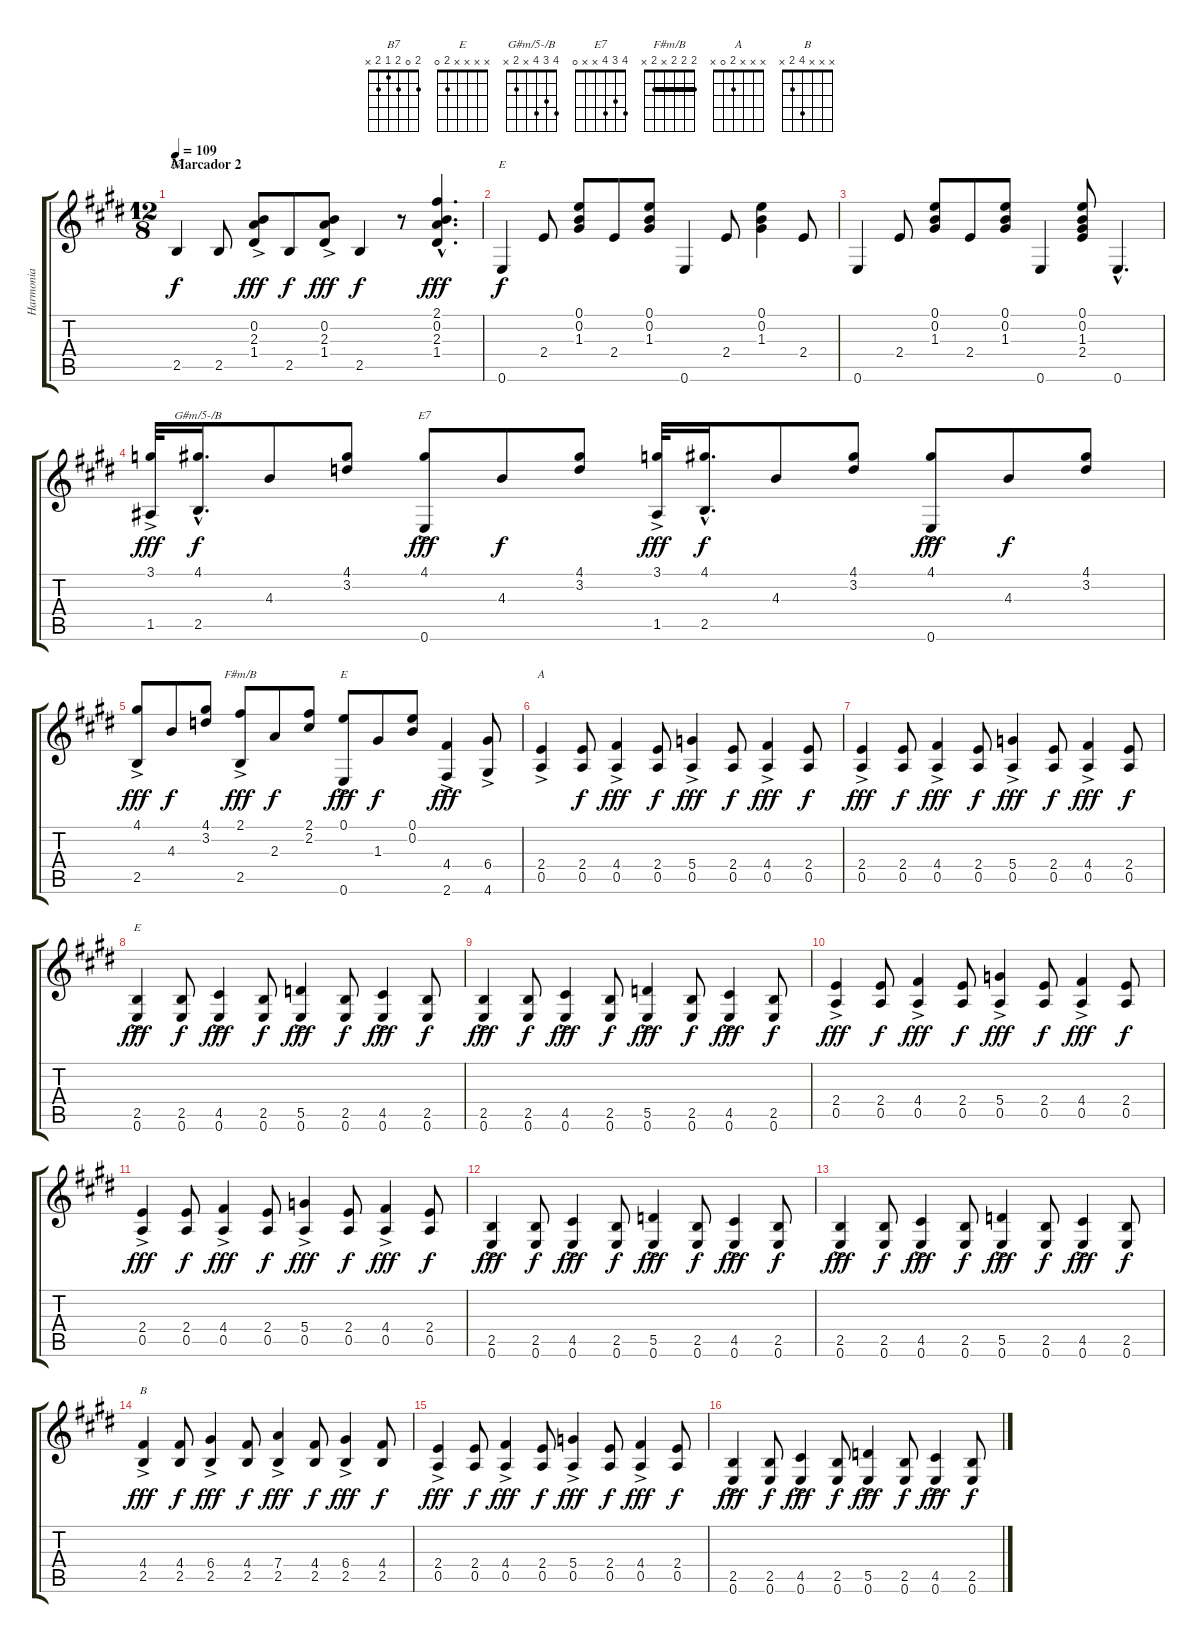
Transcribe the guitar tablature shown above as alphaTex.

\track ("Harmonia" "Harmonia") {instrument acousticguitarsteel}
\staff {score tabs}
\tuning (E4 B3 G3 D3 A2 E2) {hide}
\chord ("B7" 2 0 2 1 2 x)
\chord ("E" x x 1 2 x 0)
\chord ("G#m/5-/B" 4 3 4 x 2 x)
\chord ("E7" 4 3 4 x x 0)
\chord ("F#m/B" 2 2 2 x 2 x) {barre 2}
\chord ("E" 0 x 1 x x 0)
\chord ("A" x x x 2 0 x)
\chord ("E" x x x x 2 0)
\chord ("B" x x x 4 2 x)
\ts (12 8)
\section ("" "Marcador 2")
\tempo 109
\clef g2
\ks e
2.5.4{ch "B7" dy f} 2.5.8 (0.2{ac} 2.3 1.4).8{dy fff} 2.5.8{dy f} (0.2{ac} 2.3 1.4).8{dy fff} 2.5.4{dy f} r.8 (2.1{hac} 0.2{hac} 2.3{hac} 1.4{hac}).4{d dy fff} |
0.6.4{ch "E" dy f} 2.4.8 (0.1 0.2 1.3).8 2.4.8 (0.1 0.2 1.3).8 0.6.4 2.4.8 (0.1 0.2 1.3).4 2.4.8 |
0.6.4 2.4.8 (0.1 0.2 1.3).8 2.4.8 (0.1 0.2 1.3).8 0.6.4 (0.1 0.2 1.3 2.4).8 0.6{hac}.4{d} |
(3.1{ac} 1.5).32{dy fff} (4.1{hac} 2.5{hac}).16{d ch "G#m/5-/B" dy f} 4.3.8 (4.1 3.2).8 (4.1{ac} 0.6).8{ch "E7" dy fff} 4.3.8{dy f} (4.1 3.2).8 (3.1{ac} 1.5).32{dy fff} (4.1{hac} 2.5{hac}).16{d dy f} 4.3.8 (4.1 3.2).8 (4.1{ac} 0.6).8{dy fff} 4.3.8{dy f} (4.1 3.2).8 |
(4.1{ac} 2.5).8{dy fff} 4.3.8{dy f} (4.1 3.2).8 (2.1{ac} 2.5).8{ch "F#m/B" dy fff} 2.3.8{dy f} (2.1 2.2).8 (0.1{ac} 0.6).8{ch "E" dy fff} 1.3.8{dy f} (0.1 0.2).8 (4.4 2.6{ac}).4{dy fff} (6.4 4.6{ac}).8 |
(2.4{ac} 0.5).4{ch "A"} (2.4 0.5).8{dy f} (4.4{ac} 0.5).4{dy fff} (2.4 0.5).8{dy f} (5.4{ac} 0.5).4{dy fff} (2.4 0.5).8{dy f} (4.4{ac} 0.5).4{dy fff} (2.4 0.5).8{dy f} |
(2.4{ac} 0.5).4{dy fff} (2.4 0.5).8{dy f} (4.4{ac} 0.5).4{dy fff} (2.4 0.5).8{dy f} (5.4{ac} 0.5).4{dy fff} (2.4 0.5).8{dy f} (4.4{ac} 0.5).4{dy fff} (2.4 0.5).8{dy f} |
(2.5{ac} 0.6).4{ch "E" dy fff} (2.5 0.6).8{dy f} (4.5{ac} 0.6).4{dy fff} (2.5 0.6).8{dy f} (5.5{ac} 0.6).4{dy fff} (2.5 0.6).8{dy f} (4.5{ac} 0.6).4{dy fff} (2.5 0.6).8{dy f} |
(2.5{ac} 0.6).4{dy fff} (2.5 0.6).8{dy f} (4.5{ac} 0.6).4{dy fff} (2.5 0.6).8{dy f} (5.5{ac} 0.6).4{dy fff} (2.5 0.6).8{dy f} (4.5{ac} 0.6).4{dy fff} (2.5 0.6).8{dy f} |
(2.4{ac} 0.5).4{dy fff} (2.4 0.5).8{dy f} (4.4{ac} 0.5).4{dy fff} (2.4 0.5).8{dy f} (5.4{ac} 0.5).4{dy fff} (2.4 0.5).8{dy f} (4.4{ac} 0.5).4{dy fff} (2.4 0.5).8{dy f} |
(2.4{ac} 0.5).4{dy fff} (2.4 0.5).8{dy f} (4.4{ac} 0.5).4{dy fff} (2.4 0.5).8{dy f} (5.4{ac} 0.5).4{dy fff} (2.4 0.5).8{dy f} (4.4{ac} 0.5).4{dy fff} (2.4 0.5).8{dy f} |
(2.5{ac} 0.6).4{dy fff} (2.5 0.6).8{dy f} (4.5{ac} 0.6).4{dy fff} (2.5 0.6).8{dy f} (5.5{ac} 0.6).4{dy fff} (2.5 0.6).8{dy f} (4.5{ac} 0.6).4{dy fff} (2.5 0.6).8{dy f} |
(2.5{ac} 0.6).4{dy fff} (2.5 0.6).8{dy f} (4.5{ac} 0.6).4{dy fff} (2.5 0.6).8{dy f} (5.5{ac} 0.6).4{dy fff} (2.5 0.6).8{dy f} (4.5{ac} 0.6).4{dy fff} (2.5 0.6).8{dy f} |
(4.4{ac} 2.5).4{ch "B" dy fff} (4.4 2.5).8{dy f} (6.4{ac} 2.5).4{dy fff} (4.4 2.5).8{dy f} (7.4{ac} 2.5).4{dy fff} (4.4 2.5).8{dy f} (6.4{ac} 2.5).4{dy fff} (4.4 2.5).8{dy f} |
(2.4{ac} 0.5).4{dy fff} (2.4 0.5).8{dy f} (4.4{ac} 0.5).4{dy fff} (2.4 0.5).8{dy f} (5.4{ac} 0.5).4{dy fff} (2.4 0.5).8{dy f} (4.4{ac} 0.5).4{dy fff} (2.4 0.5).8{dy f} |
(2.5{ac} 0.6).4{dy fff} (2.5 0.6).8{dy f} (4.5{ac} 0.6).4{dy fff} (2.5 0.6).8{dy f} (5.5{ac} 0.6).4{dy fff} (2.5 0.6).8{dy f} (4.5{ac} 0.6).4{dy fff} (2.5 0.6).8{dy f}
